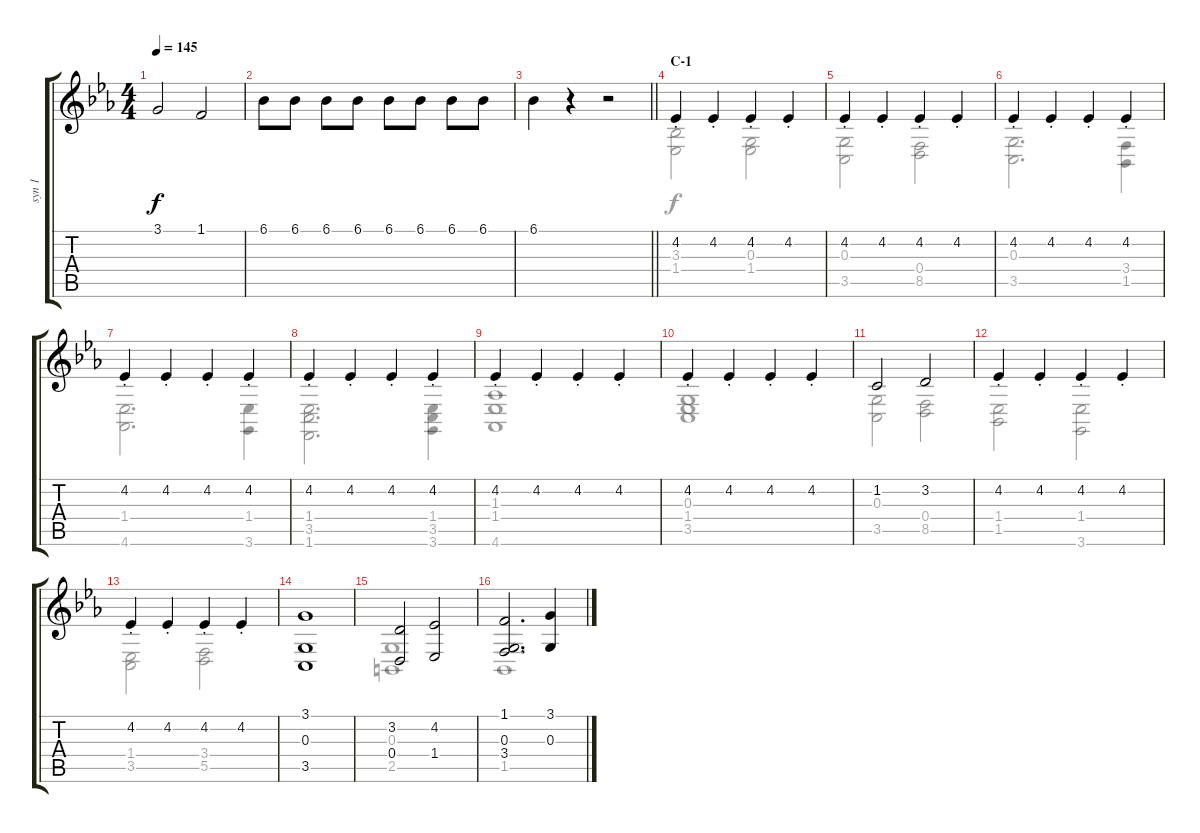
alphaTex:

\track ("syn 1" "syn 1") {instrument synthstrings1}
\staff {score tabs}
\tuning (E4 B3 G3 D3 A2 E2) {hide}
\voice
\ts (4 4)
\tempo 145
\clef g2
\ks eb
3.1.2{dy f} 1.1.2 |
6.1.8 6.1.8 6.1.8 6.1.8 6.1.8 6.1.8 6.1.8 6.1.8 |
\barLineRight lightlight
6.1.4 r.4 r.2 |
\section ("" "C-1")
4.2{st}.4 4.2{st}.4 4.2{st}.4 4.2{st}.4 |
4.2{st}.4 4.2{st}.4 4.2{st}.4 4.2{st}.4 |
4.2{st}.4 4.2{st}.4 4.2{st}.4 4.2{st}.4 |
4.2{st}.4 4.2{st}.4 4.2{st}.4 4.2{st}.4 |
4.2{st}.4 4.2{st}.4 4.2{st}.4 4.2{st}.4 |
4.2{st}.4 4.2{st}.4 4.2{st}.4 4.2{st}.4 |
4.2{st}.4 4.2{st}.4 4.2{st}.4 4.2{st}.4 |
1.2.2 3.2.2 |
4.2{st}.4 4.2{st}.4 4.2{st}.4 4.2{st}.4 |
4.2{st}.4 4.2{st}.4 4.2{st}.4 4.2{st}.4 |
(3.1 0.3 3.5).1 |
(3.2 0.4).2 (4.2 1.4).2 |
(1.1 0.3 3.4).2{d} (3.1 0.3).4
\voice
\clef g2
\ottava regular
\simile none
\ks eb
|
|
\barLineRight lightlight
|
(3.3 1.4).2 (0.3 1.4).2 |
(0.3 3.5).2 (0.4 8.5).2 |
(0.3 3.5).2{d} (3.4 1.5).4 |
(1.4 4.6).2{d} (1.4 3.6).4 |
(1.4 3.5 1.6).2{d} (1.4 3.5 3.6).4 |
(1.3 1.4 4.6).1 |
(0.3 1.4 3.5).1 |
(0.3 3.5).2 (0.4 8.5).2 |
(1.4 1.5).2 (1.4 3.6).2 |
(1.4 3.5).2 (3.4 5.5).2 |
|
(0.3 2.5).1 |
1.5.1
